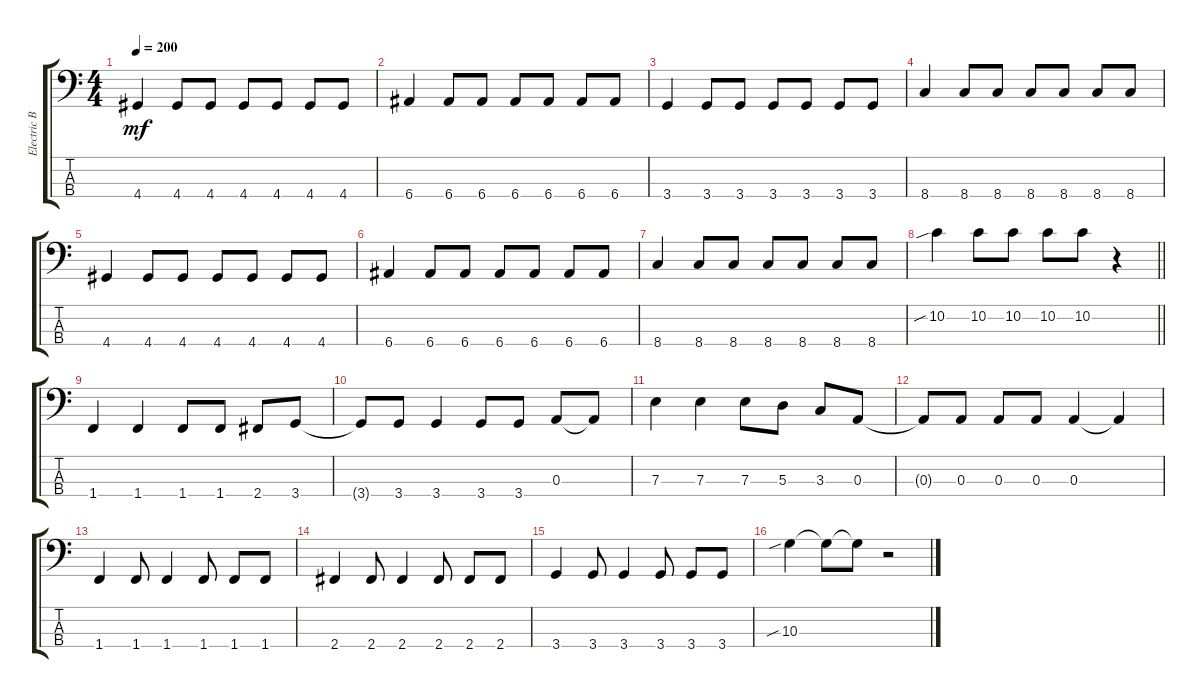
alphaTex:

\track ("Electric Bass" "Electric B") {instrument electricbassfinger}
\staff {score tabs}
\tuning (G2 D2 A1 E1) {hide}
\ts (4 4)
\tempo 200
\clef f4
\ks c
4.4.4{dy mf} 4.4.8 4.4.8 4.4.8 4.4.8 4.4.8 4.4.8 |
6.4.4 6.4.8 6.4.8 6.4.8 6.4.8 6.4.8 6.4.8 |
3.4.4 3.4.8 3.4.8 3.4.8 3.4.8 3.4.8 3.4.8 |
8.4.4 8.4.8 8.4.8 8.4.8 8.4.8 8.4.8 8.4.8 |
4.4.4 4.4.8 4.4.8 4.4.8 4.4.8 4.4.8 4.4.8 |
6.4.4 6.4.8 6.4.8 6.4.8 6.4.8 6.4.8 6.4.8 |
8.4.4 8.4.8 8.4.8 8.4.8 8.4.8 8.4.8 8.4.8 |
\barLineRight lightlight
10.2{sib}.4 10.2.8 10.2.8 10.2.8 10.2.8 r.4 |
1.4.4 1.4.4 1.4.8 1.4.8 2.4.8 3.4.8 |
3.4{t}.8 3.4.8 3.4.4 3.4.8 3.4.8 0.3.8 0.3{t}.8 |
7.3.4 7.3.4 7.3.8 5.3.8 3.3.8 0.3.8 |
0.3{t}.8 0.3.8 0.3.8 0.3.8 0.3.4 0.3{t}.4 |
1.4.4 1.4.8 1.4.4 1.4.8 1.4.8 1.4.8 |
2.4.4 2.4.8 2.4.4 2.4.8 2.4.8 2.4.8 |
3.4.4 3.4.8 3.4.4 3.4.8 3.4.8 3.4.8 |
10.3{sib}.4 10.3{t}.8 10.3{t}.8 r.2
